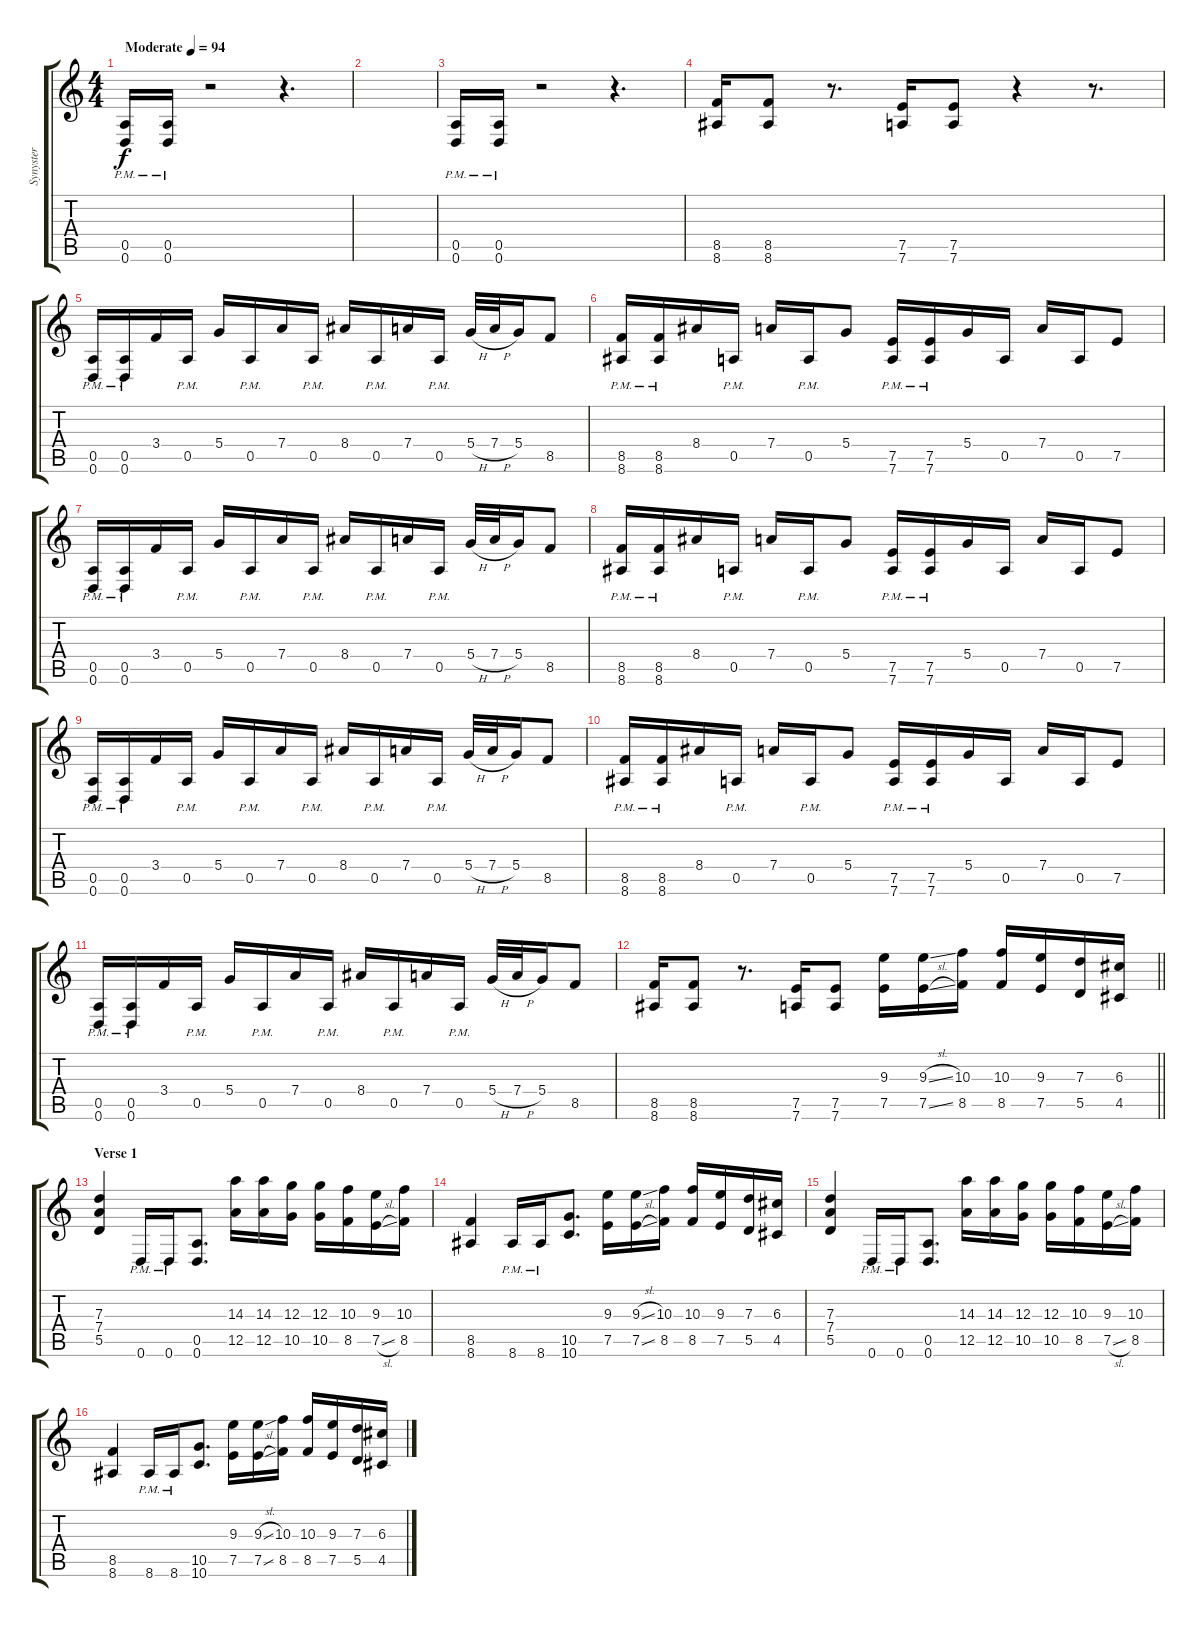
\track ("Synyster" "Synyster") {instrument distortionguitar}
\staff {score tabs}
\tuning (E4 B3 G3 D3 A2 D2) {hide}
\ts (4 4)
\tempo (94 "Moderate")
\clef g2
\ks c
(0.5{pm} 0.6{pm}).16{dy f instrument distortionguitar} (0.5{pm} 0.6{pm}).16 r.2 r.4{d} |
|
(0.5{pm} 0.6{pm}).16 (0.5{pm} 0.6{pm}).16 r.2 r.4{d} |
(8.5 8.6).16 (8.5 8.6).8 r.8{d} (7.5 7.6).16 (7.5 7.6).8 r.4 r.8{d} |
(0.5{pm} 0.6{pm}).16 (0.5{pm} 0.6{pm}).16 3.4.16 0.5{pm}.16 5.4.16 0.5{pm}.16 7.4.16 0.5{pm}.16 8.4.16 0.5{pm}.16 7.4.16 0.5{pm}.16 5.4{h}.32 7.4{h}.32 5.4.16 8.5.8 |
(8.5{pm} 8.6{pm}).16 (8.5{pm} 8.6{pm}).16 8.4.16 0.5{pm}.16 7.4.16 0.5{pm}.16 5.4.8 (7.5{pm} 7.6{pm}).16 (7.5{pm} 7.6{pm}).16 5.4.16 0.5.16 7.4.16 0.5.16 7.5.8 |
(0.5{pm} 0.6{pm}).16 (0.5{pm} 0.6{pm}).16 3.4.16 0.5{pm}.16 5.4.16 0.5{pm}.16 7.4.16 0.5{pm}.16 8.4.16 0.5{pm}.16 7.4.16 0.5{pm}.16 5.4{h}.32 7.4{h}.32 5.4.16 8.5.8 |
(8.5{pm} 8.6{pm}).16 (8.5{pm} 8.6{pm}).16 8.4.16 0.5{pm}.16 7.4.16 0.5{pm}.16 5.4.8 (7.5{pm} 7.6{pm}).16 (7.5{pm} 7.6{pm}).16 5.4.16 0.5.16 7.4.16 0.5.16 7.5.8 |
(0.5{pm} 0.6{pm}).16 (0.5{pm} 0.6{pm}).16 3.4.16 0.5{pm}.16 5.4.16 0.5{pm}.16 7.4.16 0.5{pm}.16 8.4.16 0.5{pm}.16 7.4.16 0.5{pm}.16 5.4{h}.32 7.4{h}.32 5.4.16 8.5.8 |
(8.5{pm} 8.6{pm}).16 (8.5{pm} 8.6{pm}).16 8.4.16 0.5{pm}.16 7.4.16 0.5{pm}.16 5.4.8 (7.5{pm} 7.6{pm}).16 (7.5{pm} 7.6{pm}).16 5.4.16 0.5.16 7.4.16 0.5.16 7.5.8 |
(0.5{pm} 0.6{pm}).16 (0.5{pm} 0.6{pm}).16 3.4.16 0.5{pm}.16 5.4.16 0.5{pm}.16 7.4.16 0.5{pm}.16 8.4.16 0.5{pm}.16 7.4.16 0.5{pm}.16 5.4{h}.32 7.4{h}.32 5.4.16 8.5.8 |
\barLineRight lightlight
(8.5 8.6).16 (8.5 8.6).8 r.8{d} (7.5 7.6).16 (7.5 7.6).8 (9.3 7.5).16 (9.3{sl} 7.5{sl}).16 (10.3 8.5).16 (10.3 8.5).16 (9.3 7.5).16 (7.3 5.5).16 (6.3 4.5).16 |
\section ("" "Verse 1")
(7.3 7.4 5.5).4 0.6{pm}.16 0.6{pm}.16 (0.5 0.6).8{d} (14.3 12.5).16 (14.3 12.5).16 (12.3 10.5).16 (12.3 10.5).16 (10.3 8.5).16 (9.3 7.5{sl}).16 (10.3 8.5).16 |
(8.5 8.6).4 8.6{pm}.16 8.6{pm}.16 (10.5 10.6).8{d} (9.3 7.5).16 (9.3{sl} 7.5{sl}).16 (10.3 8.5).16 (10.3 8.5).16 (9.3 7.5).16 (7.3 5.5).16 (6.3 4.5).16 |
(7.3 7.4 5.5).4 0.6{pm}.16 0.6{pm}.16 (0.5 0.6).8{d} (14.3 12.5).16 (14.3 12.5).16 (12.3 10.5).16 (12.3 10.5).16 (10.3 8.5).16 (9.3 7.5{sl}).16 (10.3 8.5).16 |
(8.5 8.6).4 8.6{pm}.16 8.6{pm}.16 (10.5 10.6).8{d} (9.3 7.5).16 (9.3{sl} 7.5{sl}).16 (10.3 8.5).16 (10.3 8.5).16 (9.3 7.5).16 (7.3 5.5).16 (6.3 4.5).16
